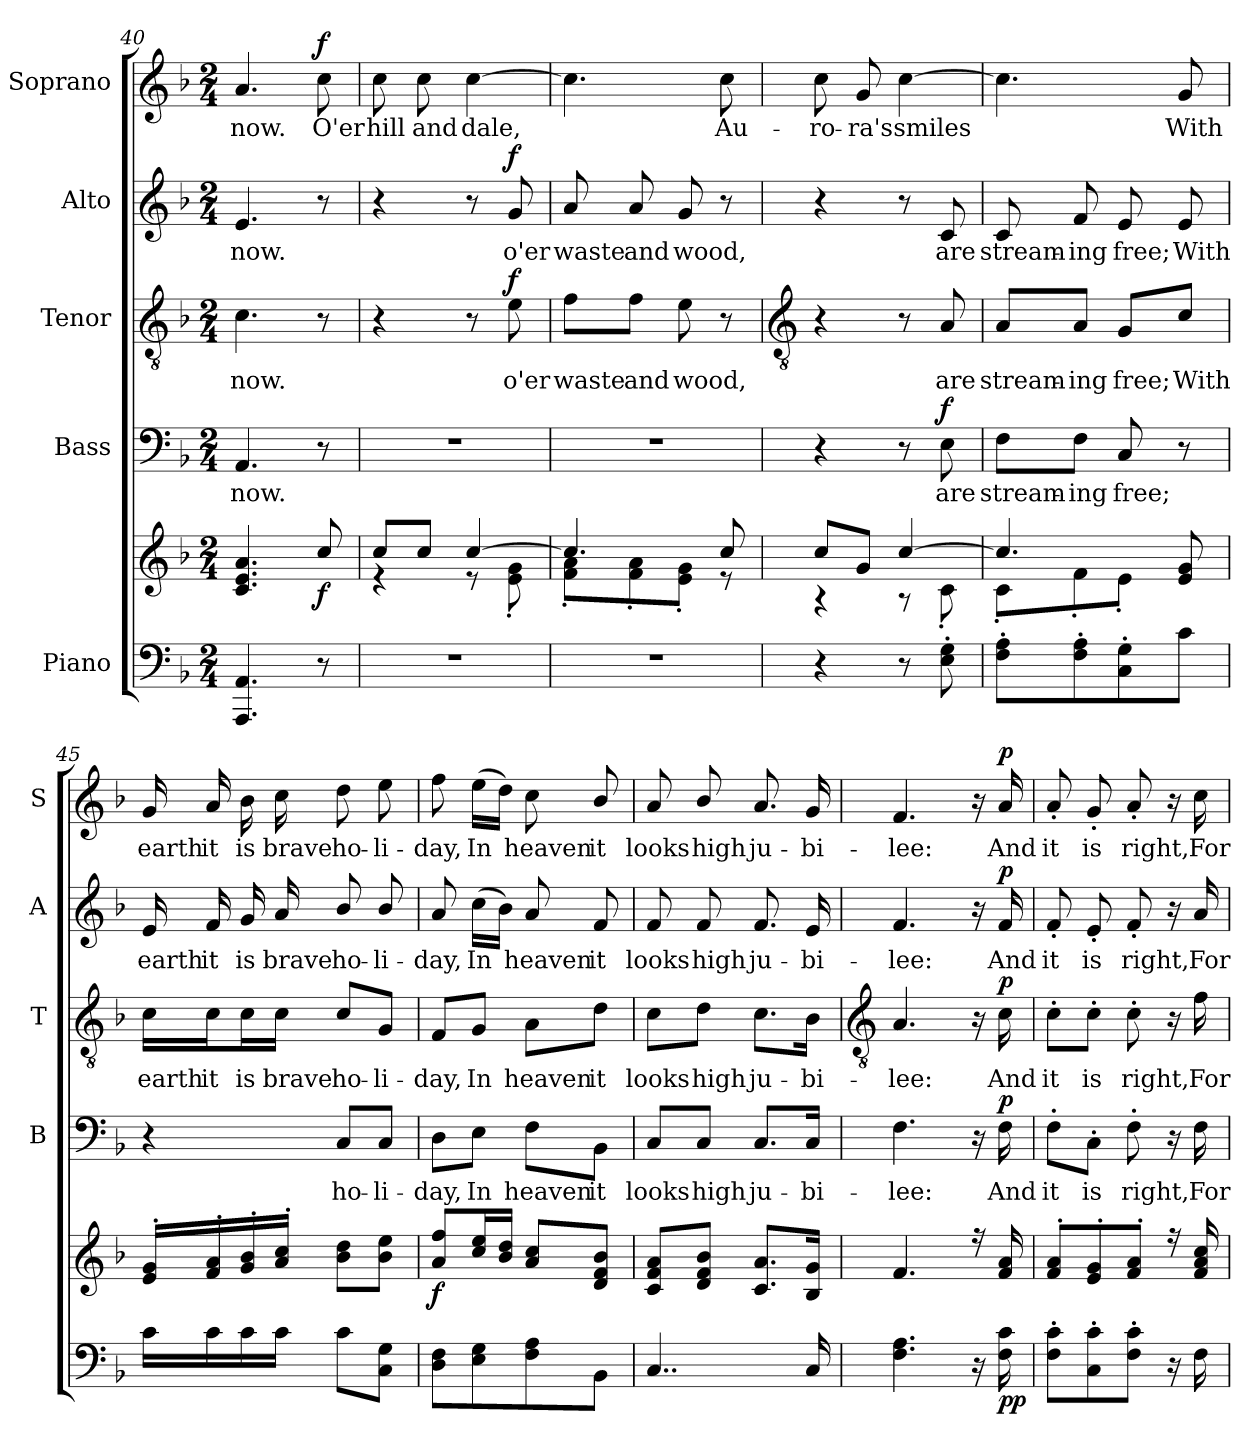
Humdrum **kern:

**kern	**kern	**dynam	**kern	**text	**dynam	**kern	**text	**dynam	**kern	**text	**dynam	**kern	**text	**dynam
*part5	*part5	*part5	*part4	*part4	*part4	*part3	*part3	*part3	*part2	*part2	*part2	*part1	*part1	*part1
*staff6	*staff5	*staff5/6	*staff4	*staff4	*staff4	*staff3	*staff3	*staff3	*staff2	*staff2	*staff2	*staff1	*staff1	*staff1
*I"Piano	*	*	*I"Bass	*	*	*I"Tenor	*	*	*I"Alto	*	*	*I"Soprano	*	*
*	*	*	*I'B	*	*	*I'T	*	*	*I'A	*	*	*I'S	*	*
*clefF4	*clefG2	*	*clefF4	*	*	*clefGv2	*	*	*clefG2	*	*	*clefG2	*	*
*k[b-]	*k[b-]	*	*k[b-]	*	*	*k[b-]	*	*	*k[b-]	*	*	*k[b-]	*	*
*F:	*F:	*	*F:	*	*	*F:	*	*	*F:	*	*	*F:	*	*
*M2/4	*M2/4	*	*M2/4	*	*	*M2/4	*	*	*M2/4	*	*	*M2/4	*	*
=40	=40	=40	=40	=40	=40	=40	=40	=40	=40	=40	=40	=40	=40	=40
*	*^	*	*	*	*	*	*	*	*	*	*	*	*	*
!	!	!LO:N:vis=1	!	!	!LO:LY:b	!	!	!LO:LY:b	!	!	!LO:LY:b	!	!	!LO:LY:b	!
4.AAA 4.AA	4.c/ 4.e/ 4.a/	2ryy	.	4.AA	now.	.	4.c	now.	.	4.e	now.	.	4.a	now.	.
!	!	!	!LO:DY:b	!	!	!	!	!	!	!	!	!	!	!LO:LY:b	!LO:DY:b
8r	8cc/	.	f	8r	.	.	8r	.	.	8r	.	.	8cc	O'er	f
=41	=41	=41	=41	=41	=41	=41	=41	=41	=41	=41	=41	=41	=41	=41	=41
!LO:N:vis=1	!	!	!	!LO:N:vis=1	!	!	!	!	!	!	!	!	!	!LO:LY:b	!
2r	8cc/L	4r	.	2r	.	.	4r	.	.	4r	.	.	8cc	hill	.
!	!	!	!	!	!	!	!	!	!	!	!	!	!	!LO:LY:b	!
.	8cc/J	.	.	.	.	.	.	.	.	.	.	.	8cc	and	.
!	!	!	!	!	!	!	!	!	!	!	!	!	!	!LO:LY:b	!
.	[4cc/	8r	.	.	.	.	8r	.	.	8r	.	.	[4cc	dale,	.
!	!	!	!LO:DY:b	!	!	!	!	!LO:LY:b	!	!	!LO:LY:b	!	!	!	!
!	!	!	!LO:DY:n=1:b	!	!	!	!	!	!LO:DY:b	!	!	!LO:DY:b	!	!	!
.	.	8e\' 8g\'	p f	.	.	.	8e	o'er	f	8g	o'er	f	.	.	.
=42	=42	=42	=42	=42	=42	=42	=42	=42	=42	=42	=42	=42	=42	=42	=42
!LO:N:vis=1	!	!	!	!LO:N:vis=1	!	!	!	!LO:LY:b	!	!	!LO:LY:b	!	!	!	!
2r	4.cc/]	8f\' 8a\'L	.	2r	.	.	8f\L	waste	.	8a	waste	.	4.cc]	.	.
!	!	!	!	!	!	!	!	!LO:LY:b	!	!	!LO:LY:b	!	!	!	!
.	.	8f\' 8a\'	.	.	.	.	8f\J	and	.	8a	and	.	.	.	.
!	!	!	!	!	!	!	!	!LO:LY:b	!	!	!LO:LY:b	!	!	!	!
.	.	8e\' 8g\'J	.	.	.	.	8e	wood,	.	8g	wood,	.	.	.	.
!	!	!	!	!	!	!	!	!	!	!	!	!	!	!LO:LY:b	!
.	8cc/	8r	.	.	.	.	8r	.	.	8r	.	.	8cc	Au-	.
!!LO:LB:g=z
=43	=43	=43	=43	=43	=43	=43	=43	=43	=43	=43	=43	=43	=43	=43	=43
*	*	*	*	*	*	*	*clefGv2	*	*	*	*	*	*	*	*
!	!	!	!	!	!	!	!	!	!	!	!	!	!	!LO:LY:b	!
4r	8cc/L	4r	.	4r	.	.	4r	.	.	4r	.	.	8cc	-ro-	.
!	!	!	!	!	!	!	!	!	!	!	!	!	!	!LO:LY:b	!
.	8g/J	.	.	.	.	.	.	.	.	.	.	.	8g	-ra's	.
!	!	!	!	!	!	!	!	!	!	!	!	!	!	!LO:LY:b	!
8r	[4cc/	8r	.	8r	.	.	8r	.	.	8r	.	.	[4cc	smiles	.
!	!	!	!LO:DY:b=2	!	!LO:LY:b	!	!	!LO:LY:b	!	!	!LO:LY:b	!	!	!	!
!	!	!	!LO:DY:n=1:b=2	!	!	!LO:DY:b	!	!	!	!	!	!	!	!	!
8E' 8G'	.	8c'\	p f	8E	are	f	8A	are	.	8c	are	.	.	.	.
=44	=44	=44	=44	=44	=44	=44	=44	=44	=44	=44	=44	=44	=44	=44	=44
!	!	!	!	!	!LO:LY:b	!	!	!LO:LY:b	!	!	!LO:LY:b	!	!	!	!
8F' 8A'L	4.cc/]	8c'\L	.	8F\L	stream-	.	8A/L	stream-	.	8c	stream-	.	4.cc]	.	.
!	!	!	!	!	!LO:LY:b	!	!	!LO:LY:b	!	!	!LO:LY:b	!	!	!	!
8F' 8A'	.	8f'\	.	8F\J	-ing	.	8A/J	-ing	.	8f	-ing	.	.	.	.
!	!	!	!	!	!LO:LY:b	!	!	!LO:LY:b	!	!	!LO:LY:b	!	!	!	!
8C' 8G'	.	8e'\J	.	8C	free;	.	8G/L	free;	.	8e	free;	.	.	.	.
!	!	!	!	!	!	!	!	!LO:LY:b	!	!	!LO:LY:b	!	!	!LO:LY:b	!
8cJ	8e/ 8g/	8ryy	.	8r	.	.	8c/J	With	.	8e	With	.	8g	With	.
=45	=45	=45	=45	=45	=45	=45	=45	=45	=45	=45	=45	=45	=45	=45	=45
!	!	!LO:N:vis=1	!	!	!	!	!	!LO:LY:b	!	!	!LO:LY:b	!	!	!LO:LY:b	!
16cLL	16e/' 16g/'LL	2ryy	.	4r	.	.	16c\LL	earth	.	16e	earth	.	16g	earth	.
!	!	!	!	!	!	!	!	!LO:LY:b	!	!	!LO:LY:b	!	!	!LO:LY:b	!
16c	16f/' 16a/'	.	.	.	.	.	16c\J	it	.	16f	it	.	16a	it	.
!	!	!	!	!	!	!	!	!LO:LY:b	!	!	!LO:LY:b	!	!	!LO:LY:b	!
16c	16g/' 16b-/'	.	.	.	.	.	16c\L	is	.	16g	is	.	16b-	is	.
!	!	!	!	!	!	!	!	!LO:LY:b	!	!	!LO:LY:b	!	!	!LO:LY:b	!
16cJJ	16a/' 16cc/'JJ	.	.	.	.	.	16c\JJ	brave	.	16a	brave	.	16cc	brave	.
!	!	!	!	!	!LO:LY:b	!	!	!LO:LY:b	!	!	!LO:LY:b	!	!	!LO:LY:b	!
8cL	8b-\ 8dd\L	.	.	8C/L	ho-	.	8c/L	ho-	.	8b-/	ho-	.	8dd	ho-	.
!	!	!	!	!	!LO:LY:b	!	!	!LO:LY:b	!	!	!LO:LY:b	!	!	!LO:LY:b	!
8C 8GJ	8b-\ 8ee\J	.	.	8C/J	-li-	.	8G/J	-li-	.	8b-/	-li-	.	8ee	-li-	.
=46	=46	=46	=46	=46	=46	=46	=46	=46	=46	=46	=46	=46	=46	=46	=46
!	!	!LO:N:vis=1	!LO:DY:b	!	!LO:LY:b	!	!	!LO:LY:b	!	!	!LO:LY:b	!	!	!LO:LY:b	!
8D 8FL	8a/ 8ff/L	2ryy	f	8D\L	-day,	.	8F/L	-day,	.	8a	-day,	.	8ff	-day,	.
!	!	!	!	!	!LO:LY:b	!	!	!LO:LY:b	!	!	!LO:LY:b	!	!	!LO:LY:b	!
8E 8G	16cc/ 16ee/L	.	.	8E\J	In	.	8G/J	In	.	(>16ccLL	In	.	(>16eeLL	In	.
.	16b-/ 16dd/JJ	.	.	.	.	.	.	.	.	16b-JJ)	.	.	16ddJJ)	.	.
!	!	!	!	!	!LO:LY:b	!	!	!LO:LY:b	!	!	!LO:LY:b	!	!	!LO:LY:b	!
8F 8A	8a/ 8cc/L	.	.	8F\L	heaven	.	8A\L	heaven	.	8a	heaven	.	8cc	heaven	.
!	!	!	!	!	!LO:LY:b	!	!	!LO:LY:b	!	!	!LO:LY:b	!	!	!LO:LY:b	!
8BB-J	8d/ 8f/ 8b-/J	.	.	8BB-\J	it	.	8d\J	it	.	8f	it	.	8b-/	it	.
=47	=47	=47	=47	=47	=47	=47	=47	=47	=47	=47	=47	=47	=47	=47	=47
!	!	!LO:N:vis=1	!	!	!LO:LY:b	!	!	!LO:LY:b	!	!	!LO:LY:b	!	!	!LO:LY:b	!
4..C	8c/ 8f/ 8a/L	2ryy	.	8C/L	looks	.	8c\L	looks	.	8f	looks	.	8a	looks	.
!	!	!	!	!	!LO:LY:b	!	!	!LO:LY:b	!	!	!LO:LY:b	!	!	!LO:LY:b	!
.	8d/ 8f/ 8b-/J	.	.	8C/J	high	.	8d\J	high	.	8f	high	.	8b-/	high	.
!	!	!	!	!	!LO:LY:b	!	!	!LO:LY:b	!	!	!LO:LY:b	!	!	!LO:LY:b	!
.	8.c/ 8.a/L	.	.	8.C/L	ju-	.	8.c\L	ju-	.	8.f	ju-	.	8.a	ju-	.
!	!	!	!	!	!LO:LY:b	!	!	!LO:LY:b	!	!	!LO:LY:b	!	!	!LO:LY:b	!
16C	16B-/ 16g/J	.	.	16C/Jk	-bi-	.	16B-\Jk	-bi-	.	16e	-bi-	.	16g	-bi-	.
!!LO:LB:g=z
=48	=48	=48	=48	=48	=48	=48	=48	=48	=48	=48	=48	=48	=48	=48	=48
*	*	*	*	*	*	*	*clefGv2	*	*	*	*	*	*	*	*
!	!	!LO:N:vis=1	!	!	!LO:LY:b	!	!	!LO:LY:b	!	!	!LO:LY:b	!	!	!LO:LY:b	!
4.F 4.A	4.f	2ryy	.	4.F	-lee:	.	4.A	-lee:	.	4.f	-lee:	.	4.f	-lee:	.
16r	16r	.	.	16r	.	.	16r	.	.	16r	.	.	16r	.	.
!	!	!	!LO:DY:b=2	!	!LO:LY:b	!	!	!LO:LY:b	!	!	!LO:LY:b	!	!	!LO:LY:b	!
!	!	!	!LO:DY:n=1:b	!	!	!LO:DY:b	!	!	!LO:DY:b	!	!	!LO:DY:b	!	!	!LO:DY:b
16F 16c	16f 16a	.	p p	16F	And	p	16c	And	p	16f	And	p	16a	And	p
=49	=49	=49	=49	=49	=49	=49	=49	=49	=49	=49	=49	=49	=49	=49	=49
!	!	!LO:N:vis=1	!	!	!LO:LY:b	!	!	!LO:LY:b	!	!	!LO:LY:b	!	!	!LO:LY:b	!
8F' 8c'L	8f' 8a'L	2ryy	.	8F'\L	it	.	8c'\L	it	.	8f'	it	.	8a'	it	.
!	!	!	!	!	!LO:LY:b	!	!	!LO:LY:b	!	!	!LO:LY:b	!	!	!LO:LY:b	!
8C' 8c'	8e' 8g'	.	.	8C'\J	is	.	8c'\J	is	.	8e'	is	.	8g'	is	.
!	!	!	!	!	!LO:LY:b	!	!	!LO:LY:b	!	!	!LO:LY:b	!	!	!LO:LY:b	!
8F' 8c'J	8f' 8a'J	.	.	8F'	right,	.	8c'	right,	.	8f'	right,	.	8a'	right,	.
16r	16r	.	.	16r	.	.	16r	.	.	16r	.	.	16r	.	.
!	!	!	!	!	!LO:LY:b	!	!	!LO:LY:b	!	!	!LO:LY:b	!	!	!LO:LY:b	!
16F	16f 16a 16cc	.	.	16F	For	.	16f	For	.	16a	For	.	16cc	For	.
*	*v	*v	*	*	*	*	*	*	*	*	*	*	*	*	*
=	=	=	=	=	=	=	=	=	=	=	=	=	=	=
*-	*-	*-	*-	*-	*-	*-	*-	*-	*-	*-	*-	*-	*-	*-
